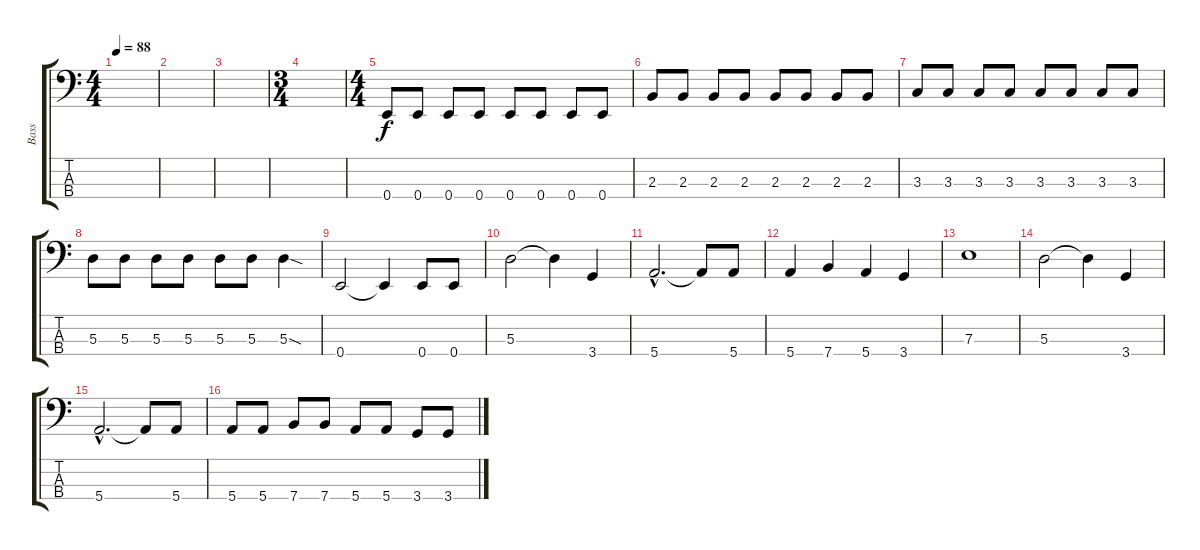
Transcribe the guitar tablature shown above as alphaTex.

\track ("Bass" "Bass") {instrument electricbassfinger}
\staff {score tabs}
\tuning (G2 D2 A1 E1) {hide}
\ts (4 4)
\tempo 88
\clef f4
\ks c
|
|
|
\ts (3 4)
|
\ts (4 4)
0.4.8 0.4.8 0.4.8 0.4.8 0.4.8 0.4.8 0.4.8 0.4.8 |
2.3.8 2.3.8 2.3.8 2.3.8 2.3.8 2.3.8 2.3.8 2.3.8 |
3.3.8 3.3.8 3.3.8 3.3.8 3.3.8 3.3.8 3.3.8 3.3.8 |
5.3.8 5.3.8 5.3.8 5.3.8 5.3.8 5.3.8 5.3{sod}.4 |
0.4.2 0.4{t}.4 0.4.8 0.4.8 |
5.3.2 5.3{t}.4 3.4.4 |
5.4{hac}.2{d} 5.4{t}.8 5.4.8 |
5.4.4 7.4.4 5.4.4 3.4.4 |
7.3.1{instrument slapbass2} |
5.3.2{instrument acousticbass} 5.3{t}.4 3.4.4 |
5.4{hac}.2{d} 5.4{t}.8 5.4.8 |
5.4.8 5.4.8 7.4.8 7.4.8 5.4.8 5.4.8 3.4.8 3.4.8
